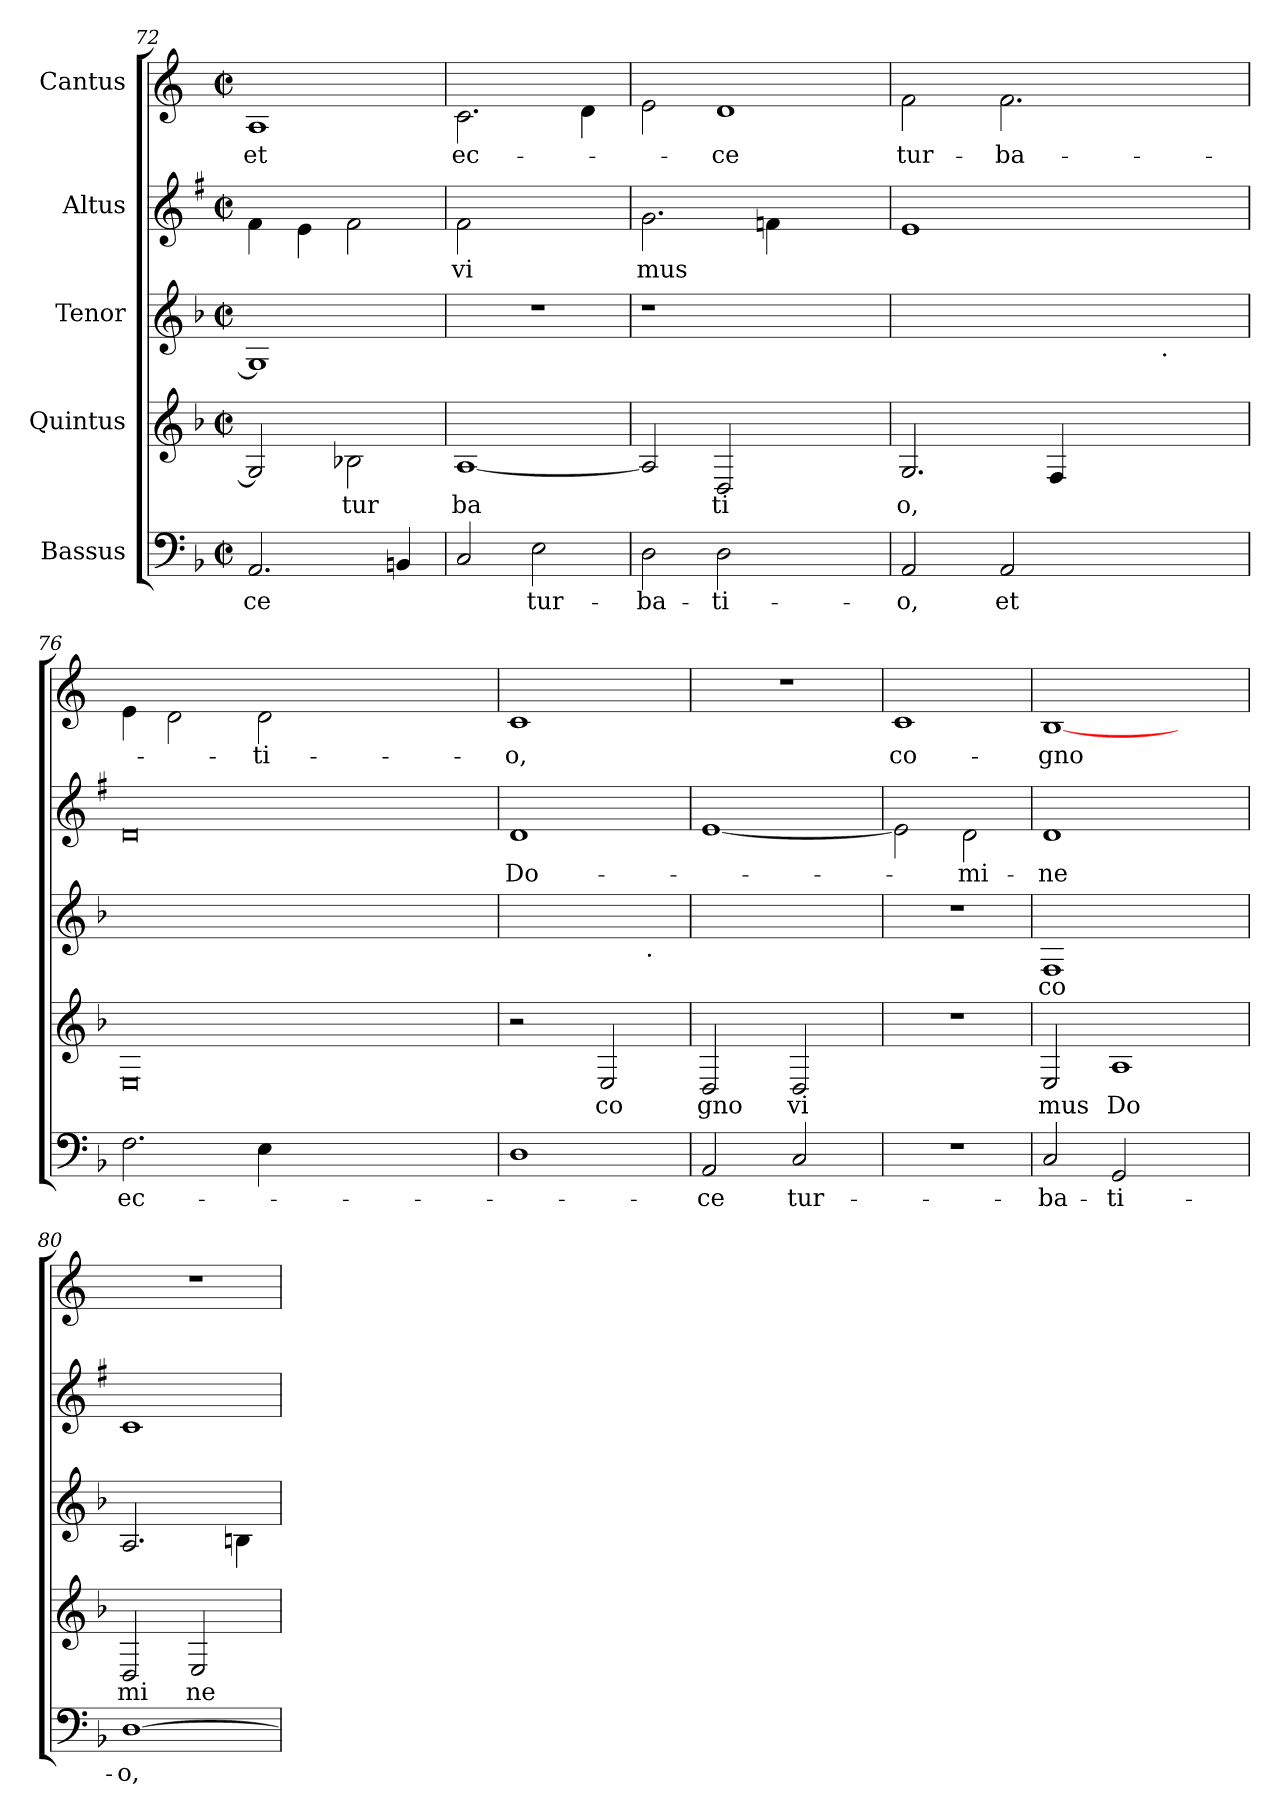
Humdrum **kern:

**kern	**text	**kern	**text	**kern	**text	**kern	**text	**kern	**text
*part5	*part5	*part4	*part4	*part3	*part3	*part2	*part2	*part1	*part1
*staff5	*staff5	*staff4	*staff4	*staff3	*staff3	*staff2	*staff2	*staff1	*staff1
*I"Bassus	*	*I"Quintus	*	*I"Tenor	*	*I"Altus	*	*I"Cantus	*
*clefF4	*	*clefG2	*	*clefG2	*	*clefG2	*	*clefG2	*
*k[b-]	*	*k[b-]	*	*k[b-]	*	*k[f#]	*	*k[]	*
*F:	*	*F:	*	*F:	*	*G:	*	*C:	*
*M2/2	*	*M2/2	*	*M2/2	*	*M2/2	*	*M2/2	*
*met(c|)	*	*met(c|)	*	*met(c|)	*	*met(c|)	*	*met(c|)	*
=72	=72	=72	=72	=72	=72	=72	=72	=72	=72
!	!LO:LY:b	!	!	!	!	!	!	!	!LO:LY:b
2.AA/	-ce	2G/]	.	1G]	.	4f#\	.	1A	et
.	.	.	.	.	.	4e\	.	.	.
!	!	!	!LO:LY:b	!	!	!	!	!	!
.	.	2B-X\	tur	.	.	2f#\	.	.	.
4BBn/	.	.	.	.	.	.	.	.	.
=73	=73	=73	=73	=73	=73	=73	=73	=73	=73
!	!	!	!LO:LY:b	!	!	!	!LO:LY:b	!	!LO:LY:b
2C/	.	[1A	ba	1r	.	2f#\	vi	2.c\	ec-
!	!LO:LY:b	!	!	!	!	!	!	!	!
2E\	tur-	.	.	.	.	2ryy	.	.	.
.	.	.	.	.	.	.	.	4d\	.
!!LO:LB:g=z
=74	=74	=74	=74	=74	=74	=74	=74	=74	=74
!	!LO:LY:b	!	!	!	!	!	!LO:LY:b	!	!
2D\	-ba-	2A/]	.	1r	.	2.g\	mus	2e\	.
!	!LO:LY:b	!	!LO:LY:b	!	!	!	!	!	!LO:LY:b
2D\	-ti-	2D/	ti	.	.	.	.	1d	-ce
.	.	.	.	.	.	4fn\	.	.	.
2ryy	.	2ryy	.	2ryy	.	2ryy	.	.	.
!!LO:LB:g=z
=75	=75	=75	=75	=75	=75	=75	=75	=75	=75
!	!LO:LY:b	!	!LO:LY:b	!	!	!	!	!	!LO:LY:b
2AA/	-o,	2.G/	o,	4ryy	.	1e	.	2f\	tur-
.	.	.	.	4ryy	.	.	.	.	.
!	!LO:LY:b	!	!	!	!	!	!	!	!LO:LY:b
2AA/	et	.	.	4ryy	.	.	.	2.f\	-ba-
.	.	4F/	.	64ryy	.	.	.	.	.
.	.	.	.	64ryy	.	.	.	.	.
.	.	.	.	64ryy	.	.	.	.	.
.	.	.	.	64ryy	.	.	.	.	.
.	.	.	.	64ryy	.	.	.	.	.
.	.	.	.	64ryy	.	.	.	.	.
.	.	.	.	64ryy	.	.	.	.	.
.	.	.	.	64ryy	.	.	.	.	.
.	.	.	.	64ryy	.	.	.	.	.
.	.	.	.	64ryy	.	.	.	.	.
.	.	.	.	64ryy	.	.	.	.	.
.	.	.	.	64ryy	.	.	.	.	.
!	!	!	!	!LO:TX:b:t=.	!	!	!	!	!
.	.	.	.	64ryy	.	.	.	.	.
.	.	.	.	4ryy	.	.	.	.	.
4ryy	.	4ryy	.	.	.	4ryy	.	.	.
.	.	.	.	32.ryy	.	.	.	.	.
=76A	=76A	=76A	=76A	=76A	=76A	=76A	=76A	=76A	=76A
!	!LO:LY:b	!	!	!	!	!	!	!	!
2.F\	ec-	0E	.	4ryy	.	0d	.	4e\	.
.	.	.	.	4ryy	.	.	.	2d\	.
.	.	.	.	4ryy	.	.	.	.	.
!	!	!	!	!	!	!	!	!	!LO:LY:b
4E\	.	.	.	64ryy	.	.	.	2d\	-ti-
.	.	.	.	64ryy	.	.	.	.	.
.	.	.	.	64ryy	.	.	.	.	.
.	.	.	.	1ryy	.	.	.	.	.
1ryy	.	.	.	.	.	.	.	.	.
.	.	.	.	.	.	.	.	2.ryy	.
.	.	.	.	8ryy	.	.	.	.	.
.	.	.	.	16ryy	.	.	.	.	.
.	.	.	.	64ryy	.	.	.	.	.
!!LO:LB:g=z
=77A	=77A	=77A	=77A	=77A	=77A	=77A	=77A	=77A	=77A
!	!	!	!	!	!	!	!LO:LY:b	!	!LO:LY:b
1D	.	2r	.	4ryy	.	1d	Do-	1c	-o,
.	.	.	.	4ryy	.	.	.	.	.
!	!	!	!LO:LY:b	!	!	!	!	!	!
.	.	2E/	co	4ryy	.	.	.	.	.
!	!	!	!	!LO:TX:b:t=.	!	!	!	!	!
.	.	.	.	4ryy	.	.	.	.	.
=78A	=78A	=78A	=78A	=78A	=78A	=78A	=78A	=78A	=78A
!	!LO:LY:b	!	!LO:LY:b	!	!	!	!	!	!
2AA/	-ce	2D/	gno	4ryy	.	[1e	.	1r	.
.	.	.	.	4ryy	.	.	.	.	.
!	!LO:LY:b	!	!LO:LY:b	!	!	!	!	!	!
2C/	tur-	2D/	vi	4ryy	.	.	.	.	.
.	.	.	.	4ryy	.	.	.	.	.
=79A	=79A	=79A	=79A	=79A	=79A	=79A	=79A	=79A	=79A
!	!	!	!	!	!	!	!	!	!LO:LY:b
1r	.	1r	.	1r	.	2e\]	.	1c	co-
!	!	!	!	!	!	!	!LO:LY:b	!	!
.	.	.	.	.	.	2d\	-mi-	.	.
!!LO:LB:g=z
=80A	=80A	=80A	=80A	=80A	=80A	=80A	=80A	=80A	=80A
!	!LO:LY:b	!	!LO:LY:b	!	!LO:LY:b	!	!LO:LY:b	!	!LO:LY:b
2C/	-ba-	2E/	mus	1F	co	1d	-ne	[1B	-gno-
!	!LO:LY:b	!	!LO:LY:b	!	!	!	!	!	!
2GG/	-ti-	1A	Do	.	.	.	.	.	.
2ryy	.	.	.	2ryy	.	2ryy	.	2ryy	.
!!LO:LB:g=z
=80B	=80B	=80B	=80B	=80B	=80B	=80B	=80B	=80B	=80B
!	!LO:LY:b	!	!LO:LY:b	!	!	!	!	!	!
[1D	-o,	2D/	mi	2.A/	.	1c	.	1r	.
!	!	!	!LO:LY:b	!	!	!	!	!	!
.	.	2E/	ne	.	.	.	.	.	.
.	.	.	.	4Bn\	.	.	.	.	.
=	=	=	=	=	=	=	=	=	=
*-	*-	*-	*-	*-	*-	*-	*-	*-	*-
